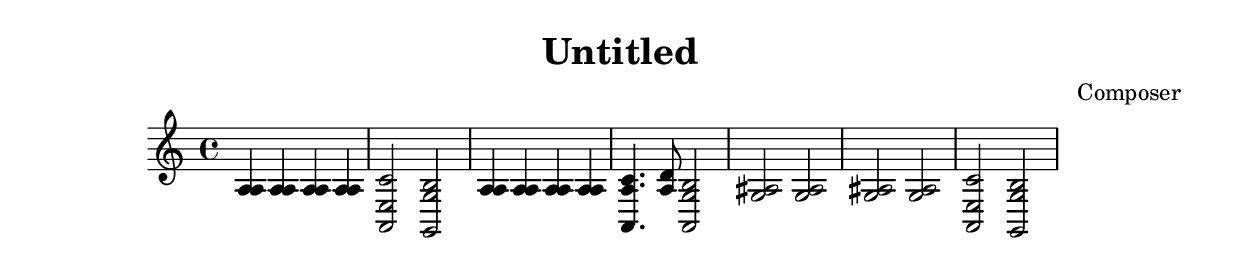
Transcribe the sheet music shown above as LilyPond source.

\header {
title = "Untitled"
composer = "Composer"
}
 
\score {
\relative c' {
<a a> <a a> <a a> <a a> <c a, e'>2 <b g, g'> |
<a a>4 <a a> <a a> <a a> <c a, a'>4. <d a>8 <b a, g'>2 |
<g ais> <g ais> <g ais> <g ais> <c a, e'>2 <b g, g'> |
} 
 
\layout {}
\midi {}
}